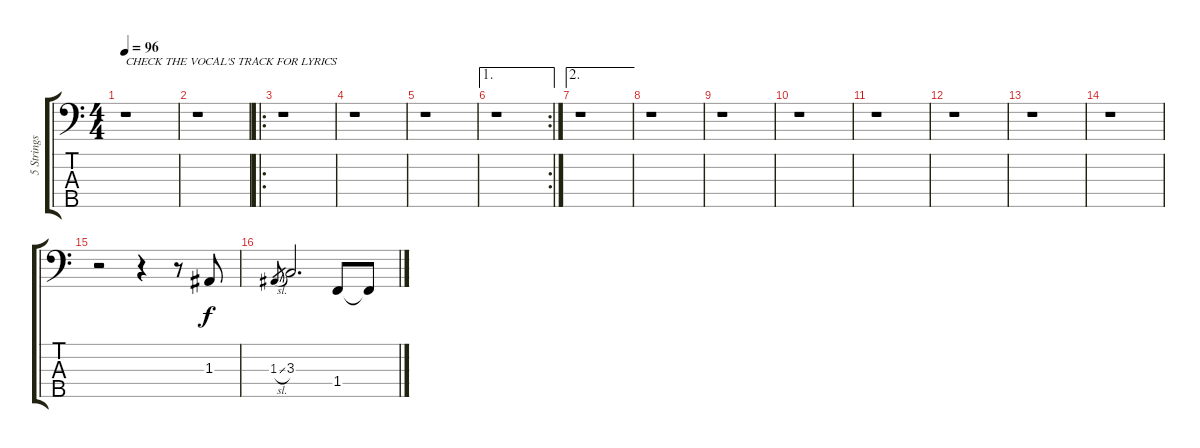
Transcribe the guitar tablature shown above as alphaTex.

\track ("5 Strings Bass" "5 Strings ") {instrument electricbasspick}
\staff {score tabs}
\tuning (G2 D2 A1 E1 B0) {hide}
\ts (4 4)
\tempo 96
\clef f4
\ks c
r.1{txt "CHECK THE VOCAL'S TRACK FOR LYRICS" dy f instrument electricbasspick} |
r.1 |
\ro
r.1 |
r.1 |
r.1 |
\ae 1
\rc 2
r.1 |
\ae 2
r.1 |
r.1 |
r.1 |
r.1 |
r.1 |
r.1 |
r.1 |
r.1 |
r.2 r.4 r.8 1.3.8 |
1.3{sl}.8{gr} 3.3.2{d} 1.4.8 1.4{t}.8
